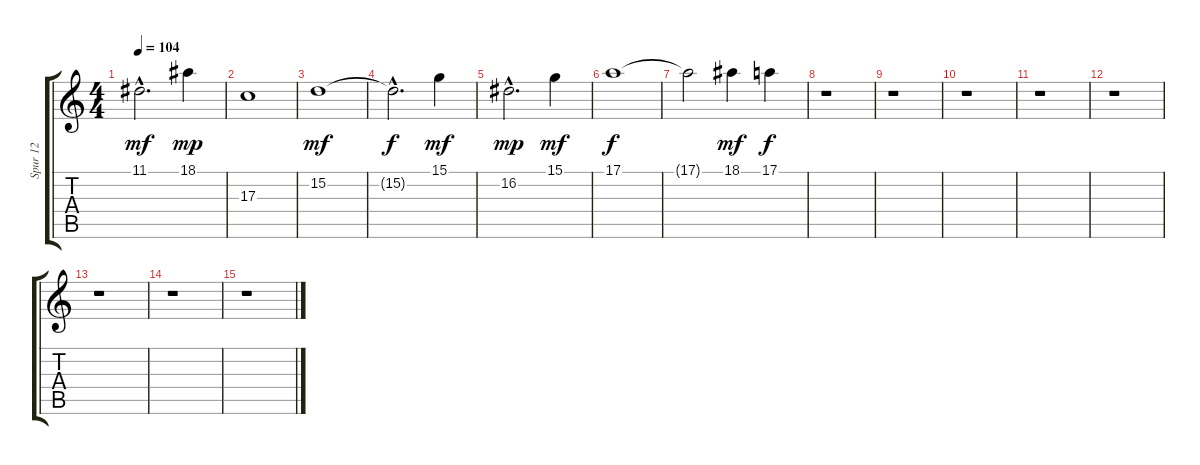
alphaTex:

\track ("Spur 12" "Spur 12") {instrument acousticgrandpiano}
\staff {score tabs}
\tuning (E4 B3 G3 D3 A2 E2) {hide}
\ts (4 4)
\tempo 104
\clef g2
\ks c
11.1{hac}.2{d dy mf} 18.1.4{dy mp} |
17.3.1 |
15.2.1{dy mf} |
15.2{hac t}.2{d dy f} 15.1.4{dy mf} |
16.2{hac}.2{d dy mp} 15.1.4{dy mf} |
17.1.1{dy f} |
17.1{t}.2 18.1.4{dy mf} 17.1.4{dy f} |
r.1 |
r.1 |
r.1 |
r.1 |
r.1 |
r.1 |
r.1 |
r.1
